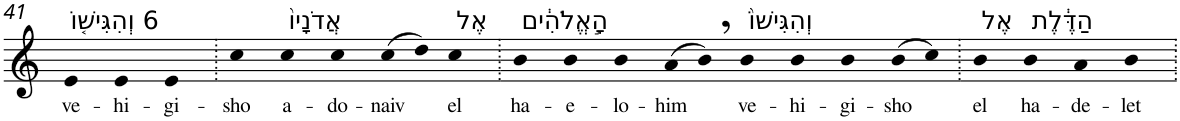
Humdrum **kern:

**kern	**text
*part1	*part1
*staff1	*staff1
*I"Piano	*
*I'Pno	*
!!LO:PB:g=z
*clefG2	*
*k[]	*
=41	=41
!LO:TX:a:t=6 וְהִגִּישׁ֤וֹ	!
!	!LO:LY:b
4e	ve-
!	!LO:LY:b
4e	-hi-
!	!LO:LY:b
4e	-gi-
=42.	=42.
!	!LO:LY:b
4cc	-sho
!LO:TX:a:t=אֲדֹנָיו֙	!
!	!LO:LY:b
4cc	a-
!	!LO:LY:b
4cc	-do-
!	!LO:LY:b
(>8cc	-naiv
8dd)	.
!LO:TX:a:t=אֶל	!
!	!LO:LY:b
4cc	el
=43.	=43.
!LO:TX:a:t=הָ֣אֱלֹהִ֔ים	!
!	!LO:LY:b
4b	ha-
!	!LO:LY:b
4b	-e-
!	!LO:LY:b
4b	-lo-
!	!LO:LY:b
(>8a	-him
8b,)	.
!LO:TX:a:t=וְהִגִּישׁוֹ֙	!
!	!LO:LY:b
4b	ve-
!	!LO:LY:b
4b	-hi-
!	!LO:LY:b
4b	-gi-
!	!LO:LY:b
(>8b	-sho
8cc)	.
=44.	=44.
!LO:TX:a:t=אֶל	!
!	!LO:LY:b
4b	el
!LO:TX:a:t=הַדֶּ֔לֶת	!
!	!LO:LY:b
4b	ha-
!	!LO:LY:b
4a	-de-
!	!LO:LY:b
4b	-let
=.	=.
*-	*-
